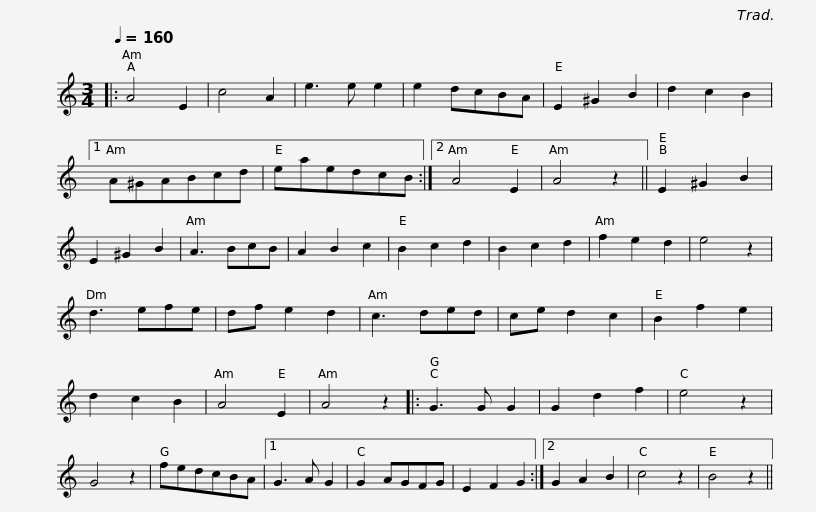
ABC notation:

X:1
L:1/8
Q:1/4=160
M:3/4
I:linebreak $
K:C
V:1 treble
V:1
|: A4 E2 | c4 A2 | e3 e e2 | e2 dcBA | E2 ^G2 B2 | %5
 d2 c2 B2 |1 A^GABcd | eaedcB :|2 A4 E2 | A4 z2 ||$ %10
 E2 ^G2 B2 | E2 ^G2 B2 | A3 BcB | A2 B2 c2 | B2 c2 d2 | %15
 B2 c2 d2 | f2 e2 d2 | e4 z2 | d3 efe | df e2 d2 | %20
 c3 ded |$ ce d2 c2 | B2 f2 e2 | d2 c2 B2 | A4 E2 | %25
 A4 z2 |: G3 G G2 | G2 d2 f2 | e4 z2 | G4 z2 | %30
 fedcBA |1 G3 A G2 |$ G2 AGFG | E2 F2 G2 :|2 G2 A2 B2 | %35
 c4 z2 | B4 z2 || %37
